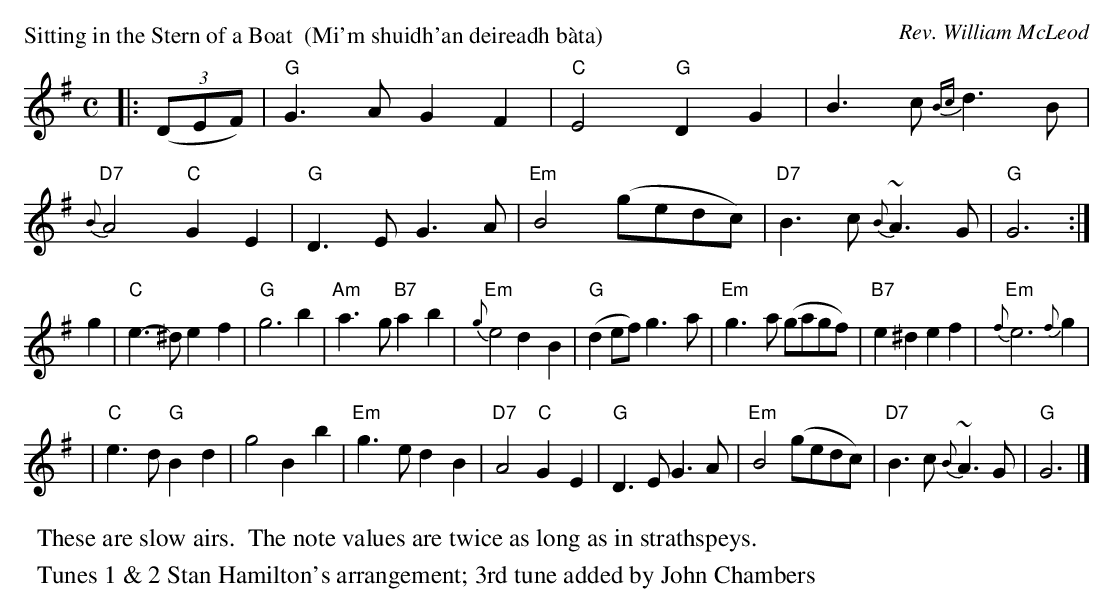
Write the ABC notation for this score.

X:1
P: Sitting in the Stern of a Boat  (Mi'm shuidh'an deireadh b\`ata)
C: Rev. William McLeod
M: C
L: 1/4
K: G
|: ((3D/E/F/) \
| "G"G>-A G-F  | "C"E2 "G"D-G      |    B>-c {Bc}d>-B | "D7"{B}A2 "C"G-E \
| "G"D>-E G>-A | "Em"B2 (g/e/d/c/) | "D7"B>c  {B}~A>G | "G"G3 :|
g \
| "C"e>-^d   e-f  |  "G"g3   b          | "Am"a>-g "B7"a-b | "Em"{g}e2 d-B \
| "G"(de/f/) g>-a | "Em"g>-a (g/a/g/f/) | "B7"e^d      ef  | "Em"{f}e3 {f}g |
| "C"e>-d "G"B-d  |     g2   B-b        | "Em"g>-e     d-B | "D7"A2 "C"G-E \
| "G"D>E     G>A  | "Em"B2   (g/e/d/c/) | "D7"B>c  {B}~A>G | "G"G3 |]
%%begintext
  These are slow airs.  The note values are twice as long as in strathspeys.

  Tunes 1 & 2 Stan Hamilton's arrangement; 3rd tune added by John Chambers
